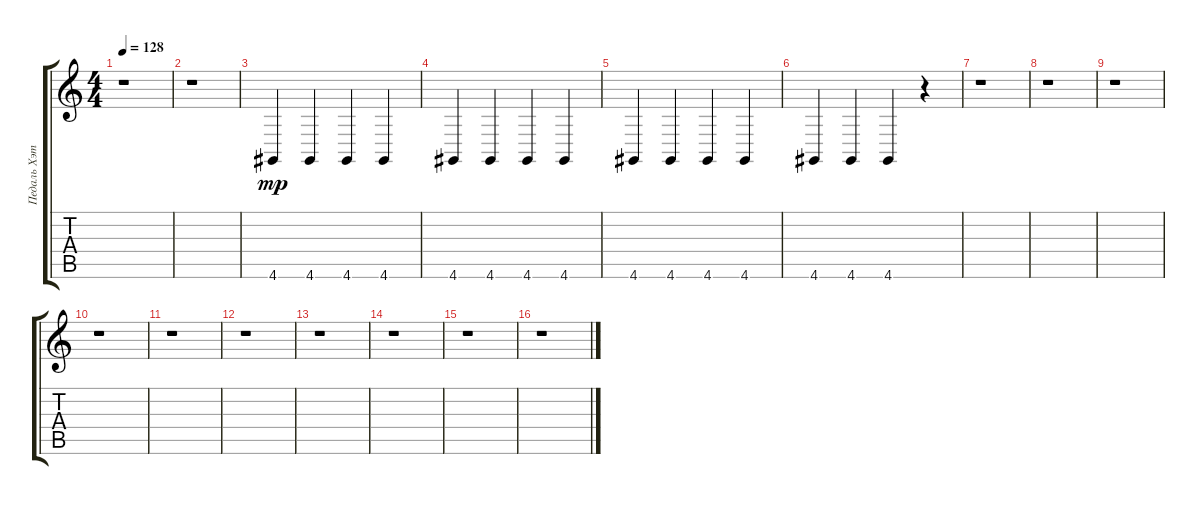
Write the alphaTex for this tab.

\track ("Педаль Хэт" "Педаль Хэт") {instrument acousticgrandpiano}
\staff {score tabs}
\tuning (E4 B3 G3 D3 A2 E2) {hide}
\ts (4 4)
\tempo 128
\clef g2
\ks c
r.1{dy mp} |
r.1 |
4.6.4 4.6.4 4.6.4 4.6.4 |
4.6.4 4.6.4 4.6.4 4.6.4 |
4.6.4 4.6.4 4.6.4 4.6.4 |
4.6.4 4.6.4 4.6.4 r.4 |
r.1 |
r.1 |
r.1 |
r.1 |
r.1 |
r.1 |
r.1 |
r.1 |
r.1 |
r.1
